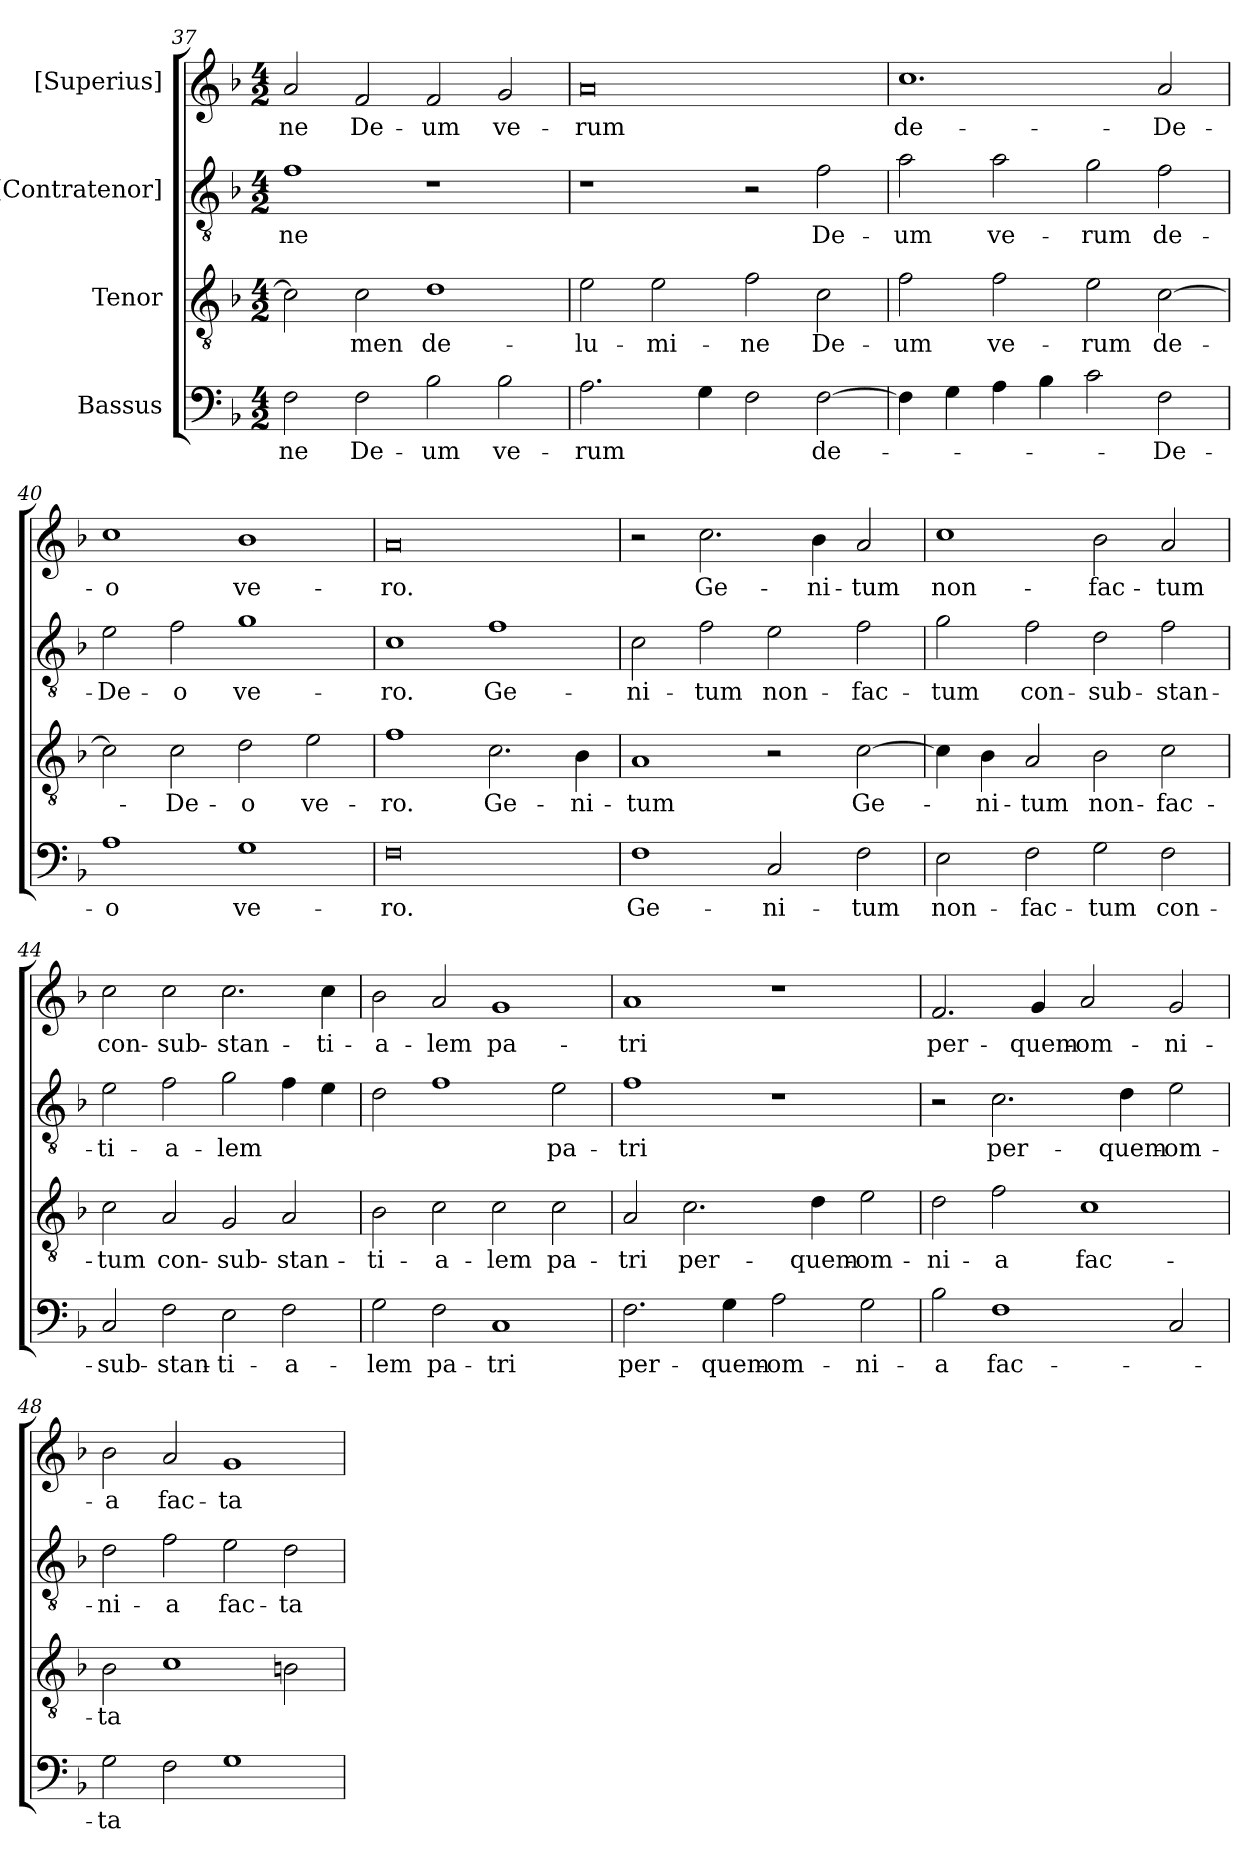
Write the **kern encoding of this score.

**kern	**text	**kern	**text	**kern	**text	**kern	**text
*part4	*part4	*part3	*part3	*part2	*part2	*part1	*part1
*staff4	*staff4	*staff3	*staff3	*staff2	*staff2	*staff1	*staff1
*I"Bassus	*	*I"Tenor	*	*I"[Contratenor]	*	*I"[Superius]	*
*clefF4	*	*clefGv2	*	*clefGv2	*	*clefG2	*
*k[b-]	*	*k[b-]	*	*k[b-]	*	*k[b-]	*
*M4/2	*	*M4/2	*	*M4/2	*	*M4/2	*
=37	=37	=37	=37	=37	=37	=37	=37
2F\	-ne	2c\]	.	1f\	-ne	2a/	-ne
2F\	De-	2c\	-men	.	.	2f/	De-
2B-\	-um	1d\	de-	1r	.	2f/	-um
2B-\	ve-	.	.	.	.	2g/	ve-
=38	=38	=38	=38	=38	=38	=38	=38
2.A\	-rum	2e\	lu-	1r	.	0a/	-rum
.	.	2e\	-mi-	.	.	.	.
4G\	.	.	.	.	.	.	.
2F\	.	2f\	-ne	2r	.	.	.
[2F\	de-	2c\	De-	2f\	De-	.	.
=39	=39	=39	=39	=39	=39	=39	=39
4F\]	.	2f\	-um	2a\	-um	1.cc\	de-
4G\	.	.	.	.	.	.	.
4A\	.	2f\	ve-	2a\	ve-	.	.
4B-\	.	.	.	.	.	.	.
2c\	.	2e\	-rum	2g\	-rum	.	.
2F\	De-	[2c\	de-	2f\	de-	2a/	De-
=40	=40	=40	=40	=40	=40	=40	=40
1A\	-o	2c\]	.	2e\	De-	1cc\	-o
.	.	2c\	De-	2f\	-o	.	.
1G\	ve-	2d\	-o	1g\	ve-	1b-\	ve-
.	.	2e\	ve-	.	.	.	.
=41	=41	=41	=41	=41	=41	=41	=41
0F\	-ro.	1f\	-ro.	1c\	-ro.	0a/	-ro.
.	.	2.c\	Ge-	1f\	Ge-	.	.
.	.	4B-\	-ni-	.	.	.	.
=42	=42	=42	=42	=42	=42	=42	=42
1F\	Ge-	1A/	-tum	2c\	-ni-	2r	.
.	.	.	.	2f\	-tum	2.cc\	Ge-
2C/	-ni-	2r	.	2e\	non-	.	.
.	.	.	.	.	.	4b-\	-ni-
2F\	-tum	[2c\	Ge-	2f\	fac-	2a/	-tum
=43	=43	=43	=43	=43	=43	=43	=43
2E\	non-	4c\]	.	2g\	-tum	1cc\	non-
.	.	4B-\	-ni-	.	.	.	.
2F\	fac-	2A/	-tum	2f\	con-	.	.
2G\	-tum	2B-\	non-	2d\	-sub-	2b-\	fac-
2F\	con-	2c\	fac-	2f\	-stan-	2a/	-tum
=44	=44	=44	=44	=44	=44	=44	=44
2C/	-sub-	2c\	-tum	2e\	-ti-	2cc\	con-
2F\	-stan-	2A/	con-	2f\	-a-	2cc\	-sub-
2E\	-ti-	2G/	-sub-	2g\	-lem	2.cc\	-stan-
2F\	-a-	2A/	-stan-	4f\	.	.	.
.	.	.	.	4e\	.	4cc\	-ti-
=45	=45	=45	=45	=45	=45	=45	=45
2G\	-lem	2B-\	-ti-	2d\	.	2b-\	-a-
2F\	pa-	2c\	-a-	1f\	.	2a/	-lem
1C/	-tri	2c\	-lem	.	.	1g/	pa-
.	.	2c\	pa-	2e\	pa-	.	.
=46	=46	=46	=46	=46	=46	=46	=46
2.F\	per-	2A/	-tri	1f\	-tri	1a/	-tri
.	.	2.c\	per-	.	.	.	.
4G\	quem-	.	.	.	.	.	.
2A\	om-	.	.	1r	.	1r	.
.	.	4d\	quem-	.	.	.	.
2G\	-ni-	2e\	om-	.	.	.	.
=47	=47	=47	=47	=47	=47	=47	=47
2B-\	-a	2d\	-ni-	2r	.	2.f/	per-
1F\	fac-	2f\	-a	2.c\	per-	.	.
.	.	.	.	.	.	4g/	quem-
.	.	1c\	fac-	.	.	2a/	om-
.	.	.	.	4d\	quem-	.	.
2C/	.	.	.	2e\	om-	2g/	-ni-
=48	=48	=48	=48	=48	=48	=48	=48
2G\	-ta	2B-\	-ta	2d\	-ni-	2b-\	-a
2F\	.	1c\	.	2f\	-a	2a/	fac-
1G\	.	.	.	2e\	fac-	1g/	-ta
.	.	2Bn\	.	2d\	-ta	.	.
=	=	=	=	=	=	=	=
*-	*-	*-	*-	*-	*-	*-	*-
